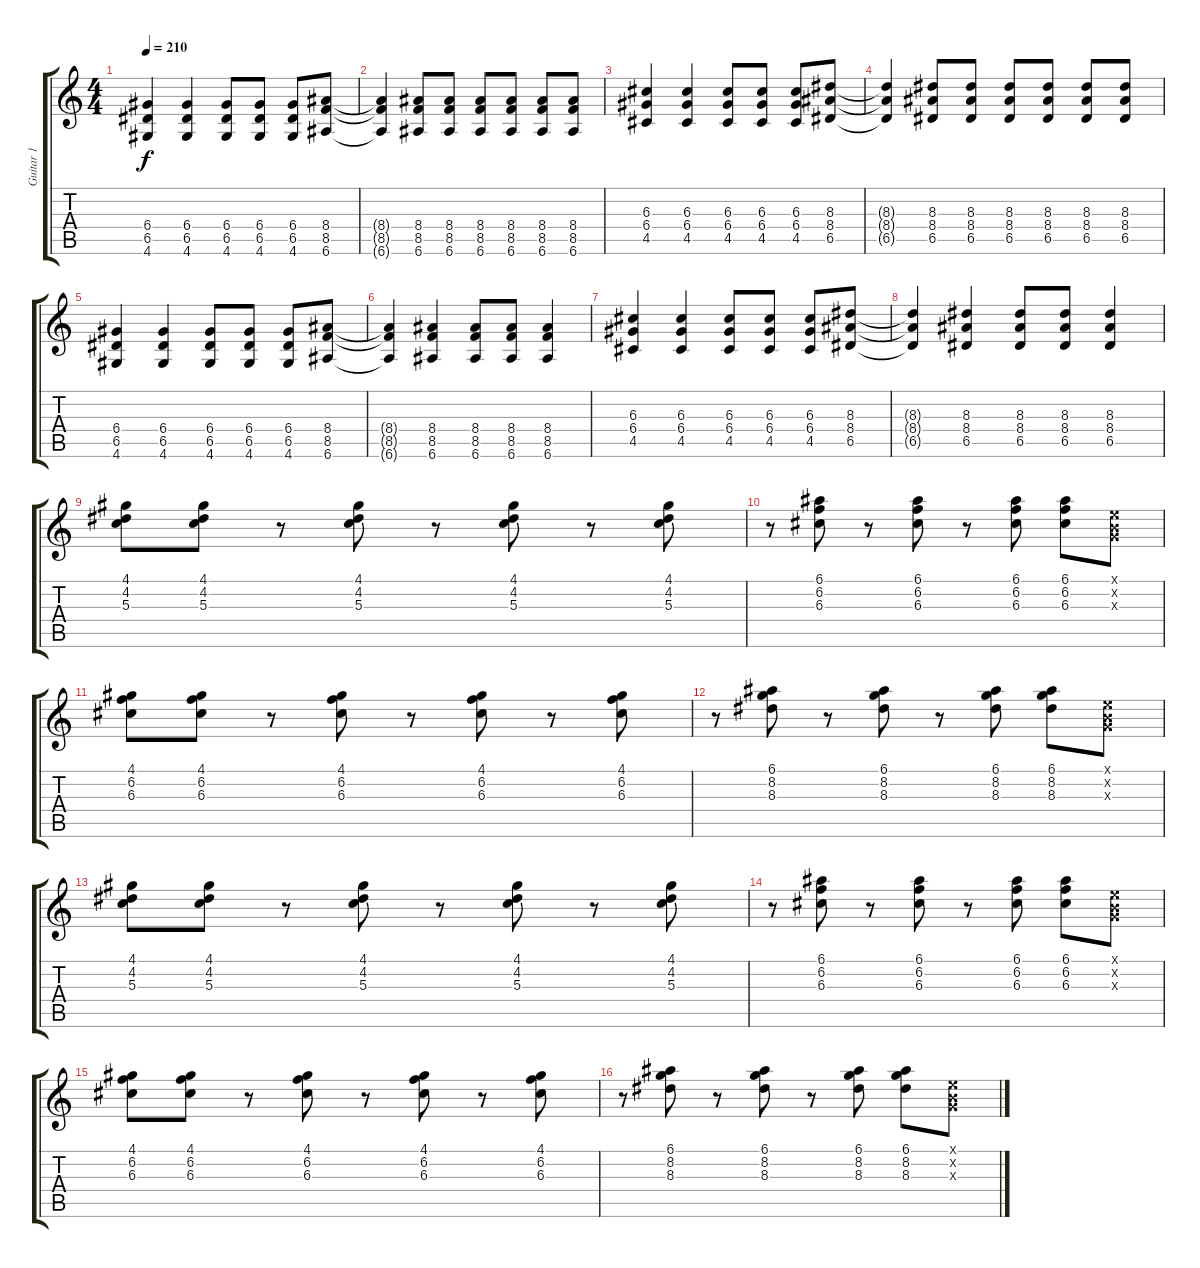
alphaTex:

\track ("Guitar 1" "Guitar 1") {instrument electricguitarclean}
\staff {score tabs}
\tuning (E4 B3 G3 D3 A2 E2) {hide}
\ts (4 4)
\tempo 210
\clef g2
\ks c
(6.4 6.5 4.6).4{dy f volume 10} (6.4 6.5 4.6).4 (6.4 6.5 4.6).8 (6.4 6.5 4.6).8 (6.4 6.5 4.6).8 (8.4 8.5 6.6).8 |
(8.4{t} 8.5{t} 6.6{t}).4 (8.4 8.5 6.6).8 (8.4 8.5 6.6).8 (8.4 8.5 6.6).8 (8.4 8.5 6.6).8 (8.4 8.5 6.6).8 (8.4 8.5 6.6).8 |
(6.3 6.4 4.5).4 (6.3 6.4 4.5).4 (6.3 6.4 4.5).8 (6.3 6.4 4.5).8 (6.3 6.4 4.5).8 (8.3 8.4 6.5).8 |
(8.3{t} 8.4{t} 6.5{t}).4 (8.3 8.4 6.5).8 (8.3 8.4 6.5).8 (8.3 8.4 6.5).8 (8.3 8.4 6.5).8 (8.3 8.4 6.5).8 (8.3 8.4 6.5).8 |
(6.4 6.5 4.6).4 (6.4 6.5 4.6).4 (6.4 6.5 4.6).8 (6.4 6.5 4.6).8 (6.4 6.5 4.6).8 (8.4 8.5 6.6).8 |
(8.4{t} 8.5{t} 6.6{t}).4{instrument distortionguitar} (8.4 8.5 6.6).4 (8.4 8.5 6.6).8 (8.4 8.5 6.6).8 (8.4 8.5 6.6).4 |
(6.3 6.4 4.5).4 (6.3 6.4 4.5).4 (6.3 6.4 4.5).8 (6.3 6.4 4.5).8 (6.3 6.4 4.5).8 (8.3 8.4 6.5).8 |
(8.3{t} 8.4{t} 6.5{t}).4 (8.3 8.4 6.5).4 (8.3 8.4 6.5).8 (8.3 8.4 6.5).8 (8.3 8.4 6.5).4 |
(4.1 4.2 5.3).8{instrument electricguitarclean} (4.1 4.2 5.3).8 r.8 (4.1 4.2 5.3).8 r.8 (4.1 4.2 5.3).8 r.8 (4.1 4.2 5.3).8 |
r.8 (6.1 6.2 6.3).8 r.8 (6.1 6.2 6.3).8 r.8 (6.1 6.2 6.3).8 (6.1 6.2 6.3).8 (0.1{x} 0.2{x} 0.3{x}).8 |
(4.1 6.2 6.3).8 (4.1 6.2 6.3).8 r.8 (4.1 6.2 6.3).8 r.8 (4.1 6.2 6.3).8 r.8 (4.1 6.2 6.3).8 |
r.8 (6.1 8.2 8.3).8 r.8 (6.1 8.2 8.3).8 r.8 (6.1 8.2 8.3).8 (6.1 8.2 8.3).8 (0.1{x} 0.2{x} 0.3{x}).8 |
(4.1 4.2 5.3).8{instrument electricguitarclean} (4.1 4.2 5.3).8 r.8 (4.1 4.2 5.3).8 r.8 (4.1 4.2 5.3).8 r.8 (4.1 4.2 5.3).8 |
r.8 (6.1 6.2 6.3).8 r.8 (6.1 6.2 6.3).8 r.8 (6.1 6.2 6.3).8 (6.1 6.2 6.3).8 (0.1{x} 0.2{x} 0.3{x}).8 |
(4.1 6.2 6.3).8 (4.1 6.2 6.3).8 r.8 (4.1 6.2 6.3).8 r.8 (4.1 6.2 6.3).8 r.8 (4.1 6.2 6.3).8 |
r.8 (6.1 8.2 8.3).8 r.8 (6.1 8.2 8.3).8 r.8 (6.1 8.2 8.3).8 (6.1 8.2 8.3).8 (0.1{x} 0.2{x} 0.3{x}).8
